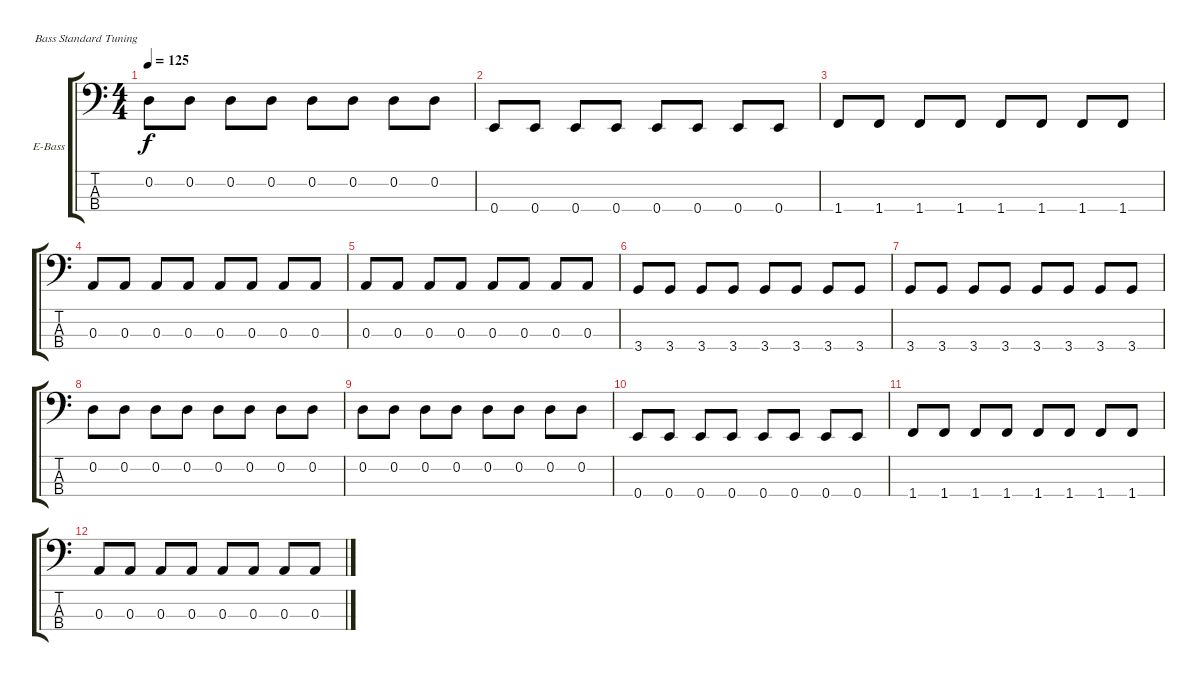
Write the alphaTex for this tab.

\defaultSystemsLayout 4
\bracketExtendMode groupsimilarinstruments
\firstSystemTrackNameOrientation horizontal
\otherSystemsTrackNameOrientation horizontal
\track ("Electric Bass" "E-Bass") {instrument electricbassfinger}
\staff {score tabs}
\tuning (G2 D2 A1 E1)
\ts (4 4)
\tempo 125
\clef f4
\ks c
0.2.8{dy f} 0.2.8 0.2.8 0.2.8 0.2.8 0.2.8 0.2.8 0.2.8 |
0.4.8 0.4.8 0.4.8 0.4.8 0.4.8 0.4.8 0.4.8 0.4.8 |
1.4.8 1.4.8 1.4.8 1.4.8 1.4.8 1.4.8 1.4.8 1.4.8 |
0.3.8 0.3.8 0.3.8 0.3.8 0.3.8 0.3.8 0.3.8 0.3.8 |
0.3.8 0.3.8 0.3.8 0.3.8 0.3.8 0.3.8 0.3.8 0.3.8 |
3.4.8 3.4.8 3.4.8 3.4.8 3.4.8 3.4.8 3.4.8 3.4.8 |
3.4.8 3.4.8 3.4.8 3.4.8 3.4.8 3.4.8 3.4.8 3.4.8 |
0.2.8 0.2.8 0.2.8 0.2.8 0.2.8 0.2.8 0.2.8 0.2.8 |
0.2.8 0.2.8 0.2.8 0.2.8 0.2.8 0.2.8 0.2.8 0.2.8 |
0.4.8 0.4.8 0.4.8 0.4.8 0.4.8 0.4.8 0.4.8 0.4.8 |
1.4.8 1.4.8 1.4.8 1.4.8 1.4.8 1.4.8 1.4.8 1.4.8 |
0.3.8 0.3.8 0.3.8 0.3.8 0.3.8 0.3.8 0.3.8 0.3.8
